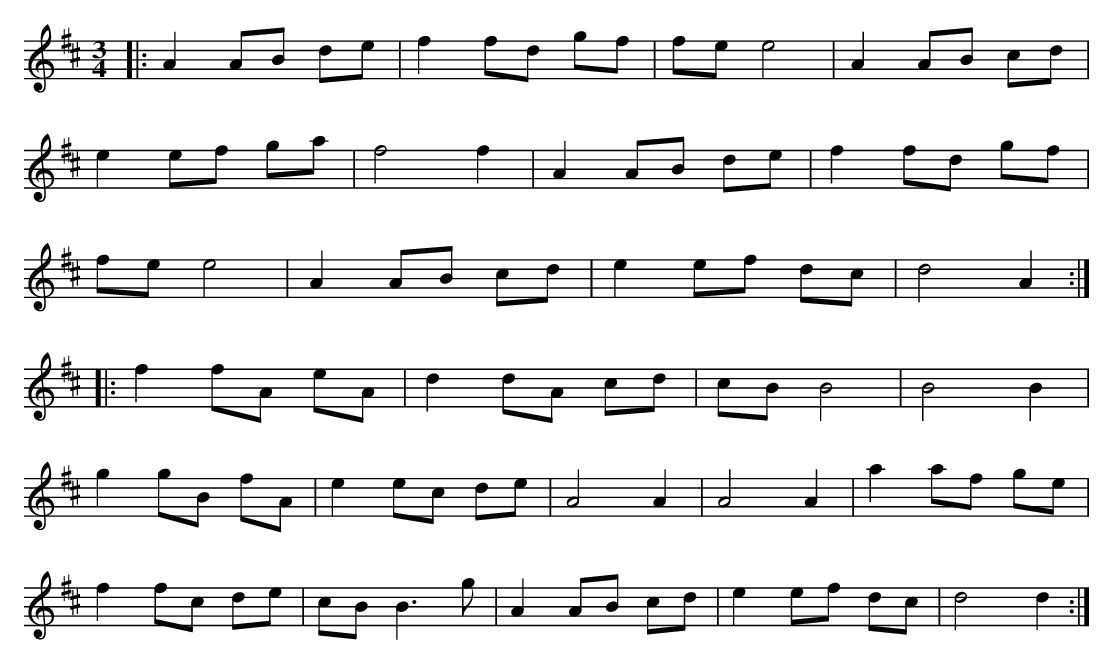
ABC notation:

X:1
M:3/4
K:D
|:A2 AB de|f2 fd gf|fe e4|A2 AB cd|
e2 ef ga|f4 f2|A2 AB de|f2 fd gf|
fe e4|A2 AB cd|e2 ef dc|d4 A2:|
|:f2 fA eA|d2 dA cd|cB B4|B4 B2|
g2 gB fA|e2 ec de|A4 A2|A4 A2|a2 af ge|
f2 fc de|cB B3g|A2 AB cd|e2 ef dc|d4 d2:|
